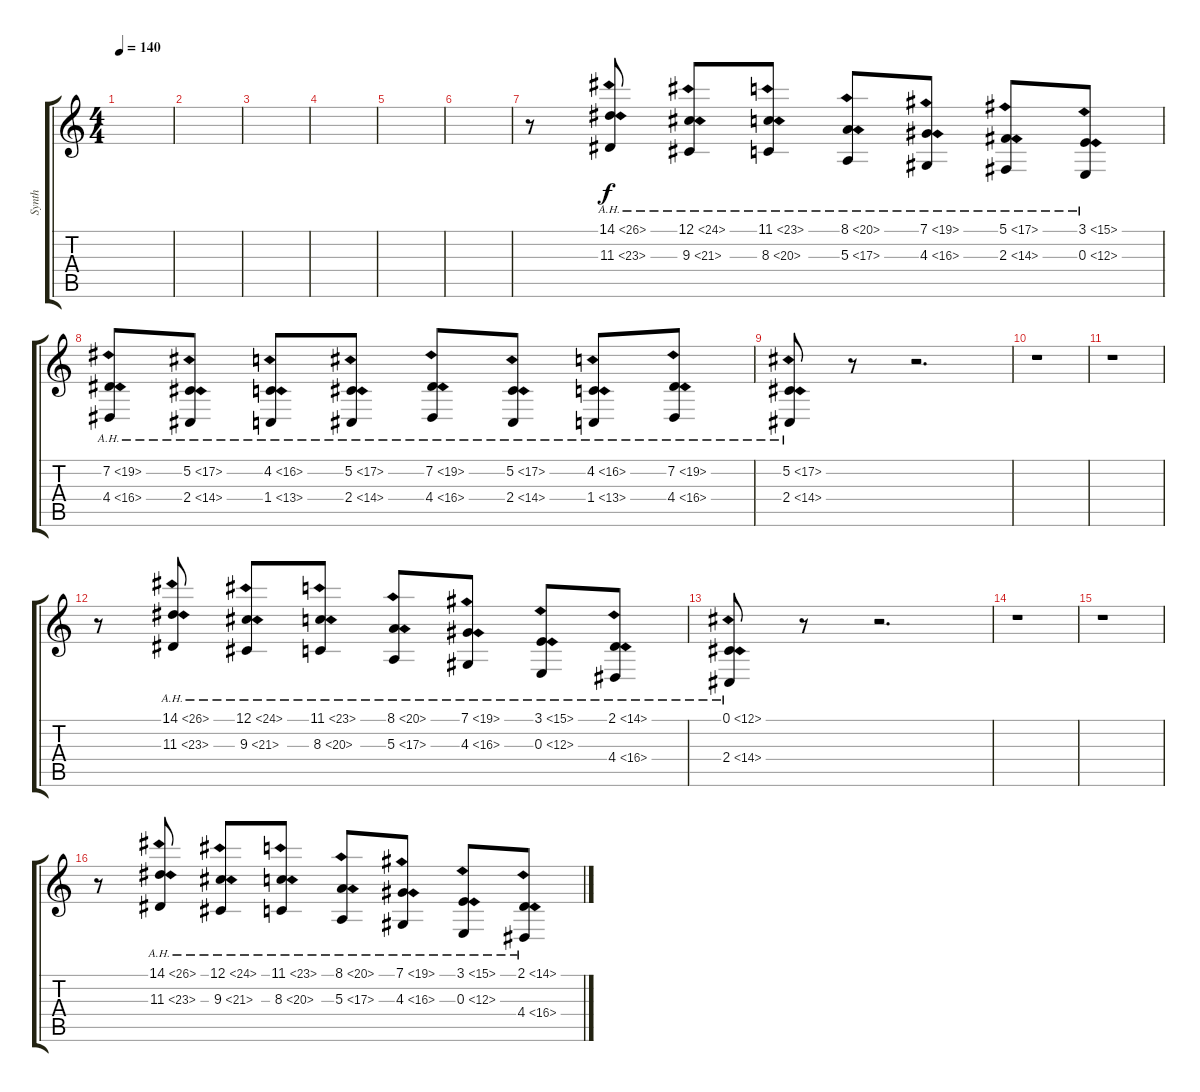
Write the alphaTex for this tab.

\track ("Synth" "Synth") {instrument stringensemble1}
\staff {score tabs}
\tuning (Db4 Ab3 E3 B2 Gb2 Db2) {hide}
\ts (4 4)
\tempo 140
\clef g2
\ks c
|
|
|
|
|
|
r.8 (14.1{ah 12} 11.3{ah 12}).8 (12.1{ah 12} 9.3{ah 12}).8 (11.1{ah 12} 8.3{ah 12}).8 (8.1{ah 12} 5.3{ah 12}).8 (7.1{ah 12} 4.3{ah 12}).8 (5.1{ah 12} 2.3{ah 12}).8 (3.1{ah 12} 0.3{ah 12}).8 |
(7.2{ah 12} 4.4{ah 12}).8 (5.2{ah 12} 2.4{ah 12}).8 (4.2{ah 12} 1.4{ah 12}).8 (5.2{ah 12} 2.4{ah 12}).8 (7.2{ah 12} 4.4{ah 12}).8 (5.2{ah 12} 2.4{ah 12}).8 (4.2{ah 12} 1.4{ah 12}).8 (7.2{ah 12} 4.4{ah 12}).8 |
(5.2{ah 12} 2.4{ah 12}).8 r.8 r.2{d} |
r.1 |
r.1 |
r.8 (14.1{ah 12} 11.3{ah 12}).8 (12.1{ah 12} 9.3{ah 12}).8 (11.1{ah 12} 8.3{ah 12}).8 (8.1{ah 12} 5.3{ah 12}).8 (7.1{ah 12} 4.3{ah 12}).8 (3.1{ah 12} 0.3{ah 12}).8 (2.1{ah 12} 4.4{ah 12}).8 |
(0.1{ah 12} 2.4{ah 12}).8 r.8 r.2{d} |
r.1 |
r.1 |
r.8 (14.1{ah 12} 11.3{ah 12}).8 (12.1{ah 12} 9.3{ah 12}).8 (11.1{ah 12} 8.3{ah 12}).8 (8.1{ah 12} 5.3{ah 12}).8 (7.1{ah 12} 4.3{ah 12}).8 (3.1{ah 12} 0.3{ah 12}).8 (2.1{ah 12} 4.4{ah 12}).8
